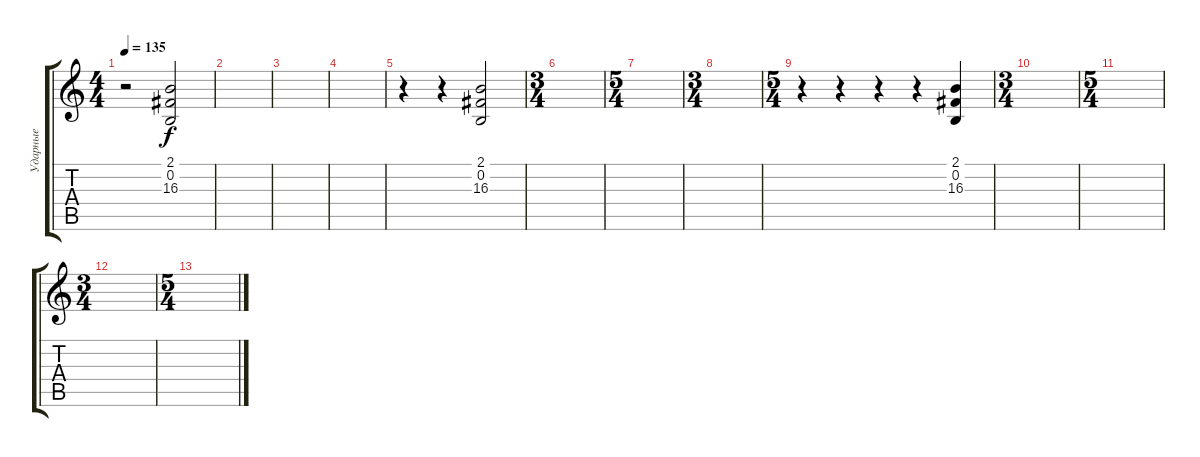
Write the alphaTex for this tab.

\track ("Ударные" "Ударные") {instrument reversecymbal}
\staff {score tabs}
\tuning (E4 B3 G3 D3 A2 E2) {hide}
\ts (4 4)
\tempo 135
\clef g2
\ks c
r.2{dy f} (2.1 0.2 16.3).2 |
|
|
|
r.4 r.4 (2.1 0.2 16.3).2 |
\ts (3 4)
|
\ts (5 4)
|
\ts (3 4)
|
\ts (5 4)
r.4 r.4 r.4 r.4 (2.1 0.2 16.3).4 |
\ts (3 4)
|
\ts (5 4)
|
\ts (3 4)
|
\ts (5 4)
